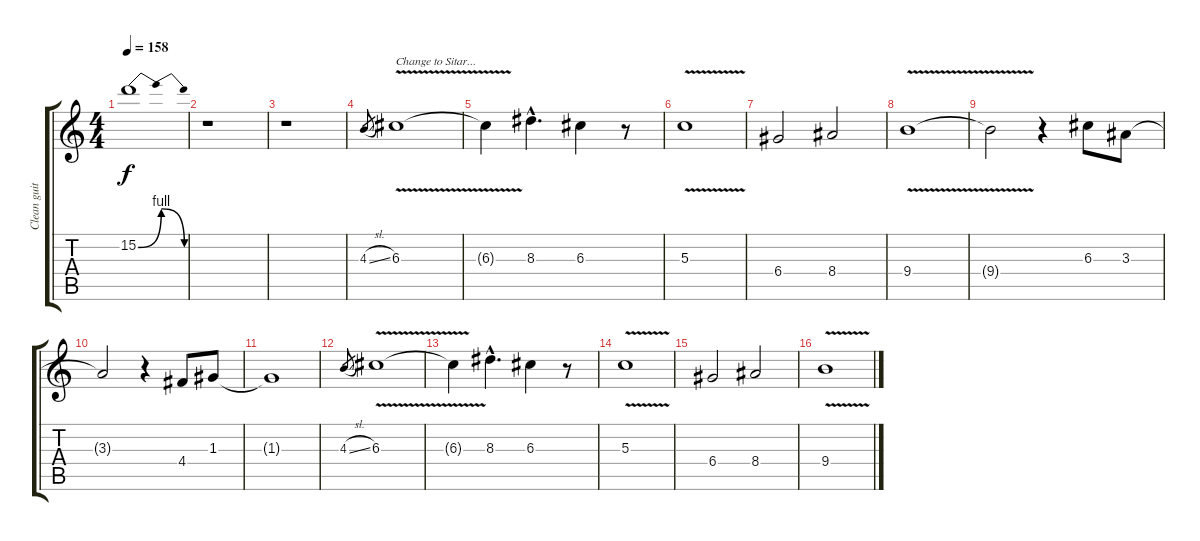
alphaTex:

\track ("Clean guitar" "Clean guit") {instrument electricguitarclean}
\staff {score tabs}
\tuning (E4 B3 G3 D3 A2 E2) {hide}
\ts (4 4)
\tempo 158
\clef g2
\ks c
15.2{be (bendrelease 0 0 30 4 45 4 60 0)}.1{dy f} |
r.1 |
r.1 |
4.3{sl}.8{gr} 6.3{v}.1{txt "Change to Sitar..." instrument sitar} |
6.3{t}.4 8.3{hac}.4{d} 6.3.4 r.8 |
5.3{v}.1 |
6.4.2 8.4.2 |
9.4{v}.1 |
9.4{t}.2 r.4 6.3.8 3.3.8 |
3.3{t}.2 r.4 4.4.8 1.3.8 |
1.3{t}.1 |
4.3{sl}.8{gr} 6.3{v}.1{instrument sitar} |
6.3{t}.4 8.3{hac}.4{d} 6.3.4 r.8 |
5.3{v}.1 |
6.4.2 8.4.2 |
9.4{v}.1
